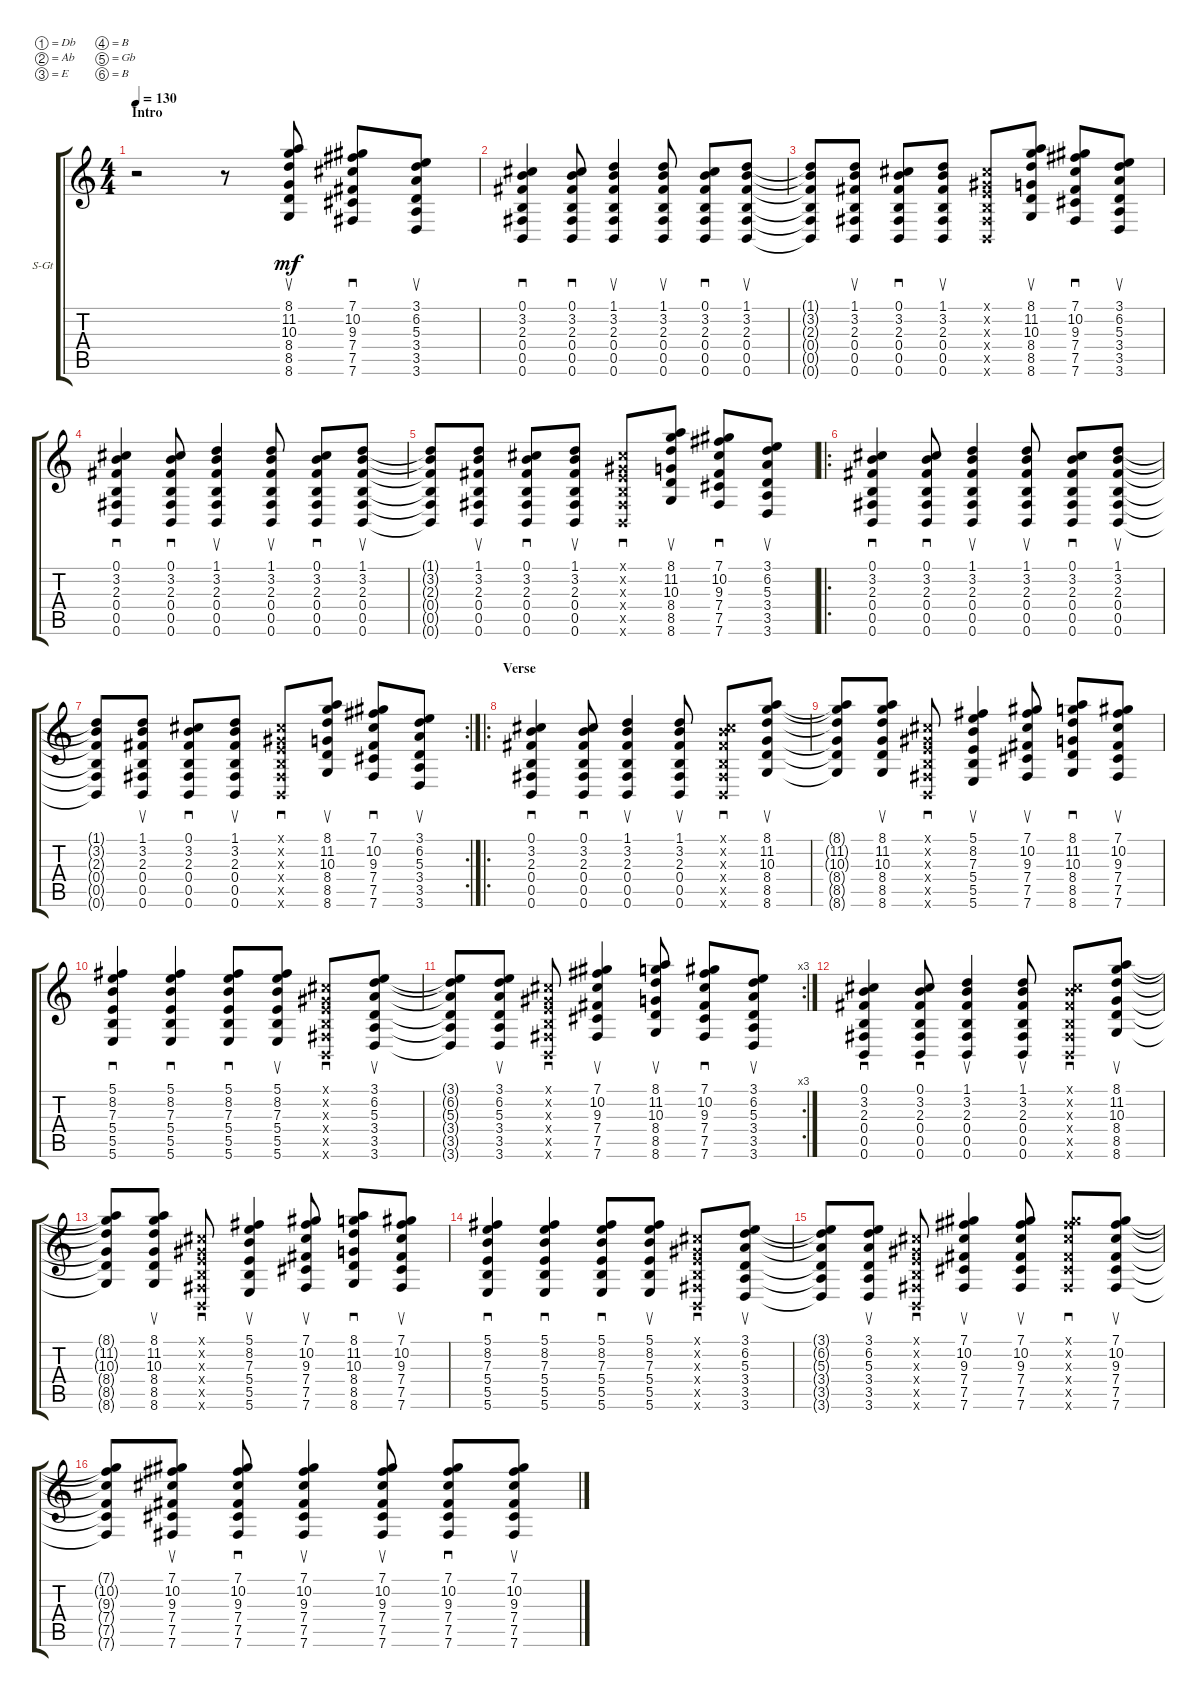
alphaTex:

\defaultSystemsLayout 4
\bracketExtendMode groupsimilarinstruments
\firstSystemTrackNameOrientation horizontal
\otherSystemsTrackNameOrientation horizontal
\track ("GTR 1" "S-Gt") {instrument acousticguitarsteel}
\staff {score tabs}
\tuning (Db4 Ab3 E3 B2 Gb2 B1)
\ts (4 4)
\section ("" "Intro")
\tempo 130
\clef g2
\ks c
r.2{dy mf instrument acousticguitarsteel} r.8 (8.6 8.5 8.4 10.3 11.2 8.1).8{su} (7.6 7.5 7.4 9.3 10.2 7.1).8{sd} (3.6 3.5 3.4 5.3 6.2 3.1).8{su} |
(0.6 0.5 0.4 2.3 3.2 0.1).4{sd} (0.6 0.5 0.4 2.3 3.2 0.1).8{sd} (0.6 0.5 0.4 2.3 3.2 1.1).4{su} (0.6 0.5 0.4 2.3 3.2 1.1).8{su} (0.6 0.5 0.4 2.3 3.2 0.1).8{sd} (0.6 0.5 0.4 2.3 3.2 1.1).8{su} |
(0.6{t} 0.5{t} 0.4{t} 2.3{t} 3.2{t} 1.1{t}).8 (0.6 0.5 0.4 2.3 3.2 1.1).8{su} (0.6 0.5 0.4 2.3 3.2 0.1).8{sd} (0.6 0.5 0.4 2.3 3.2 1.1).8{su} (0.6{x} 0.5{x} 0.4{x} 0.3{x} 0.2{x} 0.1{x}).8 (8.6 8.5 8.4 10.3 11.2 8.1).8{su} (7.6 7.5 7.4 9.3 10.2 7.1).8{sd} (3.6 3.5 3.4 5.3 6.2 3.1).8{su} |
(0.6 0.5 0.4 2.3 3.2 0.1).4{sd} (0.6 0.5 0.4 2.3 3.2 0.1).8{sd} (0.6 0.5 0.4 2.3 3.2 1.1).4{su} (0.6 0.5 0.4 2.3 3.2 1.1).8{su} (0.6 0.5 0.4 2.3 3.2 0.1).8{sd} (0.6 0.5 0.4 2.3 3.2 1.1).8{su} |
(0.6{t} 0.5{t} 0.4{t} 2.3{t} 3.2{t} 1.1{t}).8 (0.6 0.5 0.4 2.3 3.2 1.1).8{su} (0.6 0.5 0.4 2.3 3.2 0.1).8{sd} (0.6 0.5 0.4 2.3 3.2 1.1).8{su} (0.1{x} 0.2{x} 0.3{x} 0.4{x} 0.5{x} 0.6{x}).8{sd} (8.6 8.5 8.4 10.3 11.2 8.1).8{su} (7.6 7.5 7.4 9.3 10.2 7.1).8{sd} (3.6 3.5 3.4 5.3 6.2 3.1).8{su} |
\ro
(0.6 0.5 0.4 2.3 3.2 0.1).4{sd} (0.6 0.5 0.4 2.3 3.2 0.1).8{sd} (0.6 0.5 0.4 2.3 3.2 1.1).4{su} (0.6 0.5 0.4 2.3 3.2 1.1).8{su} (0.6 0.5 0.4 2.3 3.2 0.1).8{sd} (0.6 0.5 0.4 2.3 3.2 1.1).8{su} |
\rc 2
(0.6{t} 0.5{t} 0.4{t} 2.3{t} 3.2{t} 1.1{t}).8 (0.6 0.5 0.4 2.3 3.2 1.1).8{su} (0.6 0.5 0.4 2.3 3.2 0.1).8{sd} (0.6 0.5 0.4 2.3 3.2 1.1).8{su} (0.6{x} 0.5{x} 0.4{x} 0.3{x} 0.2{x} 0.1{x}).8{sd} (8.6 8.5 8.4 10.3 11.2 8.1).8{su} (7.6 7.5 7.4 9.3 10.2 7.1).8{sd} (3.6 3.5 3.4 5.3 6.2 3.1).8{su} |
\ro
\section ("" "Verse")
(0.6 0.5 0.4 2.3 3.2 0.1).4{sd} (0.6 0.5 0.4 2.3 3.2 0.1).8{sd} (0.6 0.5 0.4 2.3 3.2 1.1).4{su} (0.6 0.5 0.4 2.3 3.2 1.1).8{su} (0.6{x} 0.5{x} 0.4{x} 2.3{x} 3.2{x} 0.1{x}).8{sd} (8.6 8.5 8.4 10.3 11.2 8.1).8{su} |
(8.6{t} 8.5{t} 8.4{t} 10.3{t} 11.2{t} 8.1{t}).8 (8.6 8.5 8.4 10.3 11.2 8.1).8{su} (0.6{x} 0.5{x} 0.4{x} 0.3{x} 0.1{x} 0.2{x}).8{sd} (5.6 5.5 5.4 7.3 8.2 5.1).4{su} (7.6 7.5 7.4 9.3 10.2 7.1).8{su} (8.6 8.5 8.4 10.3 11.2 8.1).8{sd} (7.5 7.4 7.6 9.3 10.2 7.1).8{su} |
(5.6 5.5 5.4 7.3 8.2 5.1).4{sd} (5.6 5.5 5.4 7.3 8.2 5.1).4{sd} (5.6 5.5 5.4 7.3 8.2 5.1).8{sd} (5.6 5.5 5.4 7.3 8.2 5.1).8{su} (0.1{x} 0.2{x} 0.3{x} 0.4{x} 0.5{x} 0.6{x}).8{sd} (3.6 3.5 3.4 5.3 6.2 3.1).8{su} |
\rc 3
(3.6{t} 3.5{t} 3.4{t} 5.3{t} 6.2{t} 3.1{t}).8 (3.6 3.5 3.4 5.3 6.2 3.1).8{su} (0.6{x} 0.5{x} 0.4{x} 0.3{x} 0.2{x} 0.1{x}).8{sd} (7.6 7.5 7.4 9.3 10.2 7.1).4{su} (8.6 8.5 8.4 10.3 11.2 8.1).8{su} (7.6 7.5 7.4 9.3 10.2 7.1).8{sd} (3.6 3.5 3.4 5.3 6.2 3.1).8{su} |
(0.6 0.5 0.4 2.3 3.2 0.1).4{sd} (0.6 0.5 0.4 2.3 3.2 0.1).8{sd} (0.6 0.5 0.4 2.3 3.2 1.1).4{su} (0.6 0.5 0.4 2.3 3.2 1.1).8{su} (0.6{x} 0.5{x} 0.4{x} 2.3{x} 3.2{x} 0.1{x}).8{sd} (8.6 8.5 8.4 10.3 11.2 8.1).8{su} |
(8.6{t} 8.5{t} 8.4{t} 10.3{t} 11.2{t} 8.1{t}).8 (8.6 8.5 8.4 10.3 11.2 8.1).8{su} (0.6{x} 0.5{x} 0.4{x} 0.3{x} 0.1{x} 0.2{x}).8{sd} (5.6 5.5 5.4 7.3 8.2 5.1).4{su} (7.6 7.5 7.4 9.3 10.2 7.1).8{su} (8.6 8.5 8.4 10.3 11.2 8.1).8{sd} (7.5 7.4 7.6 9.3 10.2 7.1).8{su} |
(5.6 5.5 5.4 7.3 8.2 5.1).4{sd} (5.6 5.5 5.4 7.3 8.2 5.1).4{sd} (5.6 5.5 5.4 7.3 8.2 5.1).8{sd} (5.6 5.5 5.4 7.3 8.2 5.1).8{su} (0.1{x} 0.2{x} 0.3{x} 0.4{x} 0.5{x} 0.6{x}).8{sd} (3.6 3.5 3.4 5.3 6.2 3.1).8{su} |
(3.6{t} 3.5{t} 3.4{t} 5.3{t} 6.2{t} 3.1{t}).8 (3.6 3.5 3.4 5.3 6.2 3.1).8{su} (0.6{x} 0.5{x} 0.4{x} 0.3{x} 0.2{x} 0.1{x}).8{sd} (7.6 7.5 7.4 9.3 10.2 7.1).4{su} (7.6 7.5 7.4 9.3 10.2 7.1).8{su} (7.6{x} 7.5{x} 7.4{x} 9.3{x} 10.2{x} 7.1{x}).8{sd} (7.6 7.5 7.4 9.3 10.2 7.1).8{su} |
(7.6{t} 7.5{t} 7.4{t} 9.3{t} 10.2{t} 7.1{t}).8 (7.6 7.5 7.4 9.3 10.2 7.1).8{su} (7.6 7.5 7.4 9.3 10.2 7.1).8{sd} (7.6 7.5 7.4 9.3 10.2 7.1).4{su} (7.6 7.5 7.4 9.3 10.2 7.1).8{su} (7.6 7.5 7.4 9.3 10.2 7.1).8{sd} (7.6 7.5 7.4 9.3 10.2 7.1).8{su}
